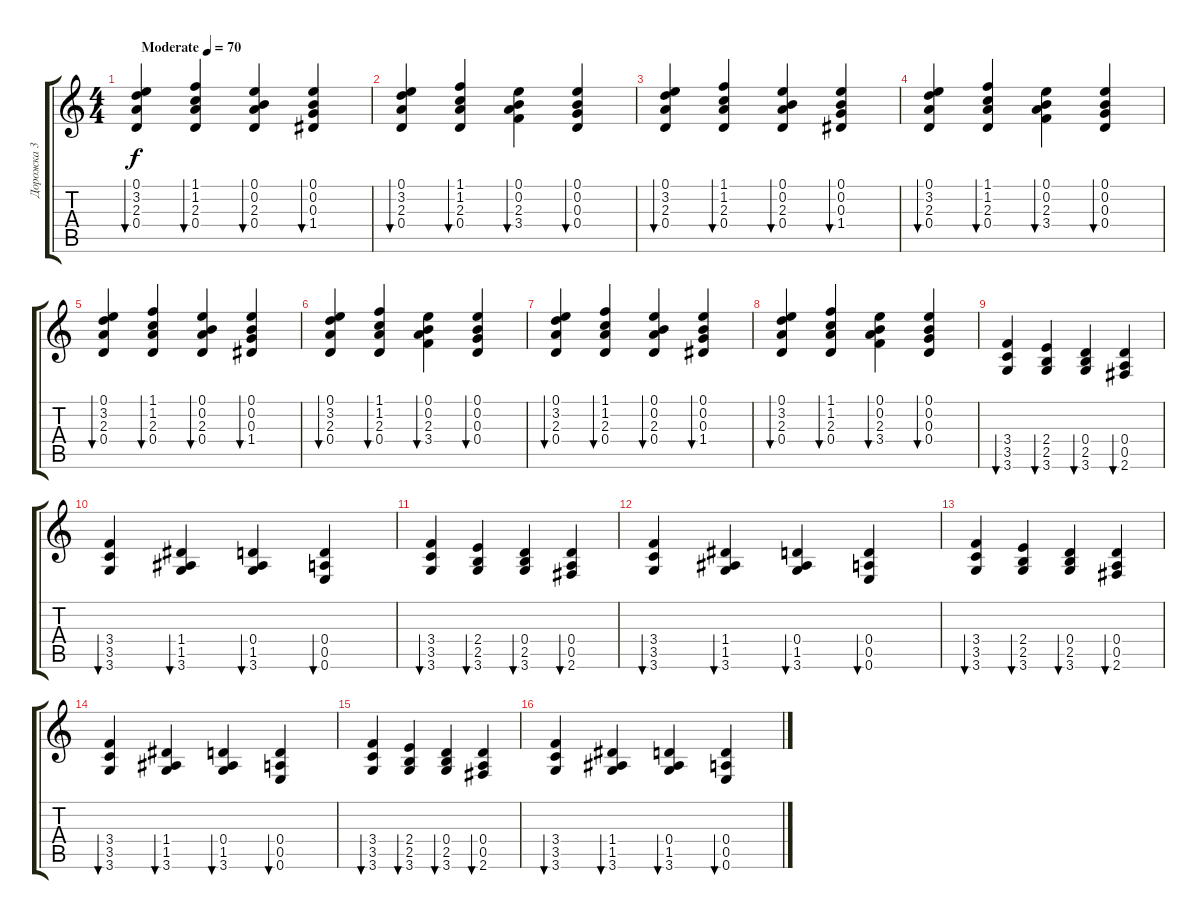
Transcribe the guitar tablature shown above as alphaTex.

\track ("Дорожка 3" "Дорожка 3") {instrument acousticguitarsteel}
\staff {score tabs}
\tuning (E4 B3 G3 D3 A2 E2) {hide}
\ts (4 4)
\tempo (70 "Moderate")
\clef g2
\ks c
(0.1 3.2 2.3 0.4).4{bu 60 dy f instrument acousticguitarsteel} (1.1 1.2 2.3 0.4).4{bu 60} (0.1 0.2 2.3 0.4).4{bu 60} (0.1 0.2 0.3 1.4).4{bu 60} |
(0.1 3.2 2.3 0.4).4{bu 60} (1.1 1.2 2.3 0.4).4{bu 60} (0.1 0.2 2.3 3.4).4{bu 60} (0.1 0.2 0.3 0.4).4{bu 60} |
(0.1 3.2 2.3 0.4).4{bu 60} (1.1 1.2 2.3 0.4).4{bu 60} (0.1 0.2 2.3 0.4).4{bu 60} (0.1 0.2 0.3 1.4).4{bu 60} |
(0.1 3.2 2.3 0.4).4{bu 60} (1.1 1.2 2.3 0.4).4{bu 60} (0.1 0.2 2.3 3.4).4{bu 60} (0.1 0.2 0.3 0.4).4{bu 60} |
(0.1 3.2 2.3 0.4).4{bu 60} (1.1 1.2 2.3 0.4).4{bu 60} (0.1 0.2 2.3 0.4).4{bu 60} (0.1 0.2 0.3 1.4).4{bu 60} |
(0.1 3.2 2.3 0.4).4{bu 60} (1.1 1.2 2.3 0.4).4{bu 60} (0.1 0.2 2.3 3.4).4{bu 60} (0.1 0.2 0.3 0.4).4{bu 60} |
(0.1 3.2 2.3 0.4).4{bu 60} (1.1 1.2 2.3 0.4).4{bu 60} (0.1 0.2 2.3 0.4).4{bu 60} (0.1 0.2 0.3 1.4).4{bu 60} |
(0.1 3.2 2.3 0.4).4{bu 60} (1.1 1.2 2.3 0.4).4{bu 60} (0.1 0.2 2.3 3.4).4{bu 60} (0.1 0.2 0.3 0.4).4{bu 60} |
(3.4 3.5 3.6).4{bu 60} (2.4 2.5 3.6).4{bu 60} (0.4 2.5 3.6).4{bu 60} (0.4 0.5 2.6).4{bu 60} |
(3.4 3.5 3.6).4{bu 60} (1.4 1.5 3.6).4{bu 60} (0.4 1.5 3.6).4{bu 60} (0.4 0.5 0.6).4{bu 60} |
(3.4 3.5 3.6).4{bu 60} (2.4 2.5 3.6).4{bu 60} (0.4 2.5 3.6).4{bu 60} (0.4 0.5 2.6).4{bu 60} |
(3.4 3.5 3.6).4{bu 60} (1.4 1.5 3.6).4{bu 60} (0.4 1.5 3.6).4{bu 60} (0.4 0.5 0.6).4{bu 60} |
(3.4 3.5 3.6).4{bu 60} (2.4 2.5 3.6).4{bu 60} (0.4 2.5 3.6).4{bu 60} (0.4 0.5 2.6).4{bu 60} |
(3.4 3.5 3.6).4{bu 60} (1.4 1.5 3.6).4{bu 60} (0.4 1.5 3.6).4{bu 60} (0.4 0.5 0.6).4{bu 60} |
(3.4 3.5 3.6).4{bu 60} (2.4 2.5 3.6).4{bu 60} (0.4 2.5 3.6).4{bu 60} (0.4 0.5 2.6).4{bu 60} |
(3.4 3.5 3.6).4{bu 60} (1.4 1.5 3.6).4{bu 60} (0.4 1.5 3.6).4{bu 60} (0.4 0.5 0.6).4{bu 60}
